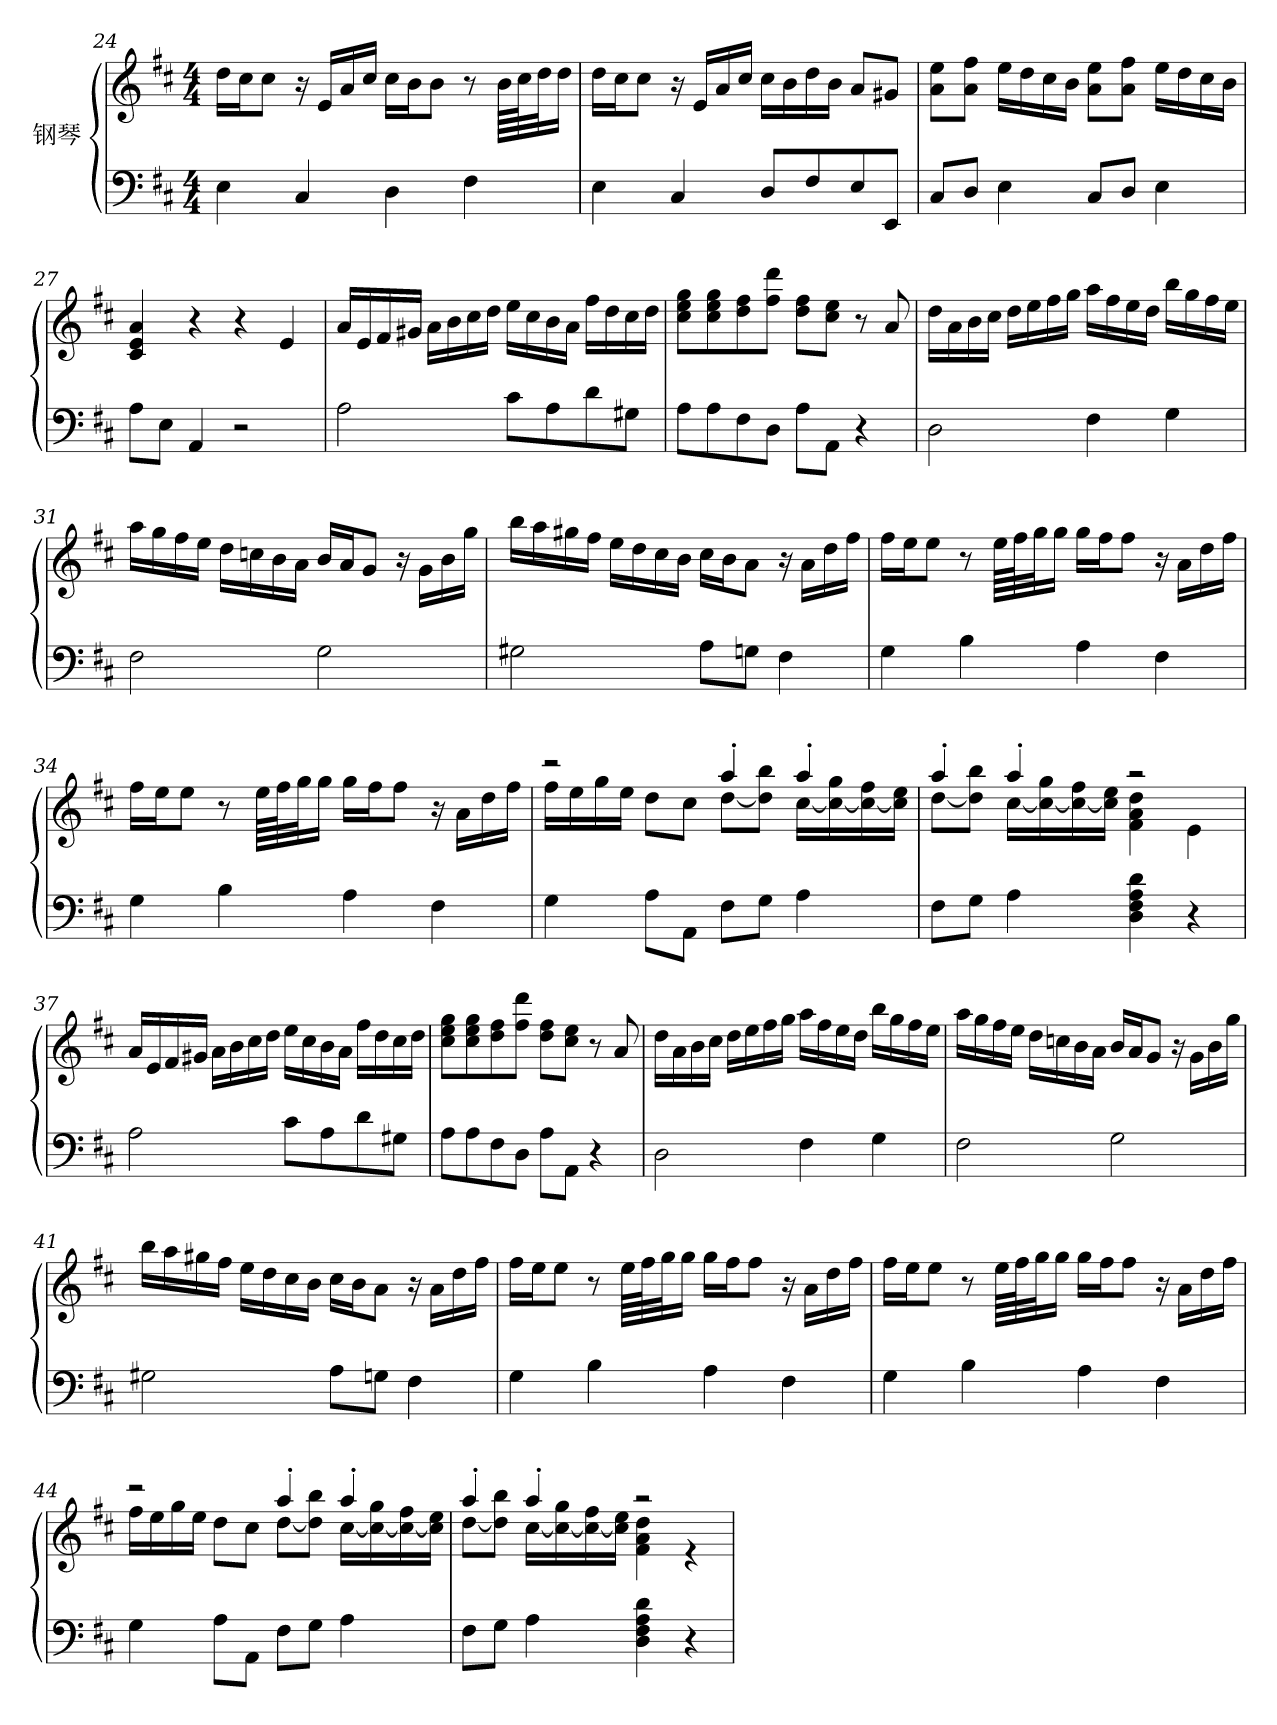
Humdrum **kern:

**kern	**kern
*part2	*part1
*staff2	*staff1
*I"钢琴	*I"钢琴
*clefF4	*clefG2
*k[f#c#]	*k[f#c#]
*M4/4	*M4/4
=24	=24
4E\	16dd\LL
.	16cc#\J
.	8cc#\J
4C#/	16r
.	16e/LL
.	16a/
.	16cc#/JJ
4D\	16cc#\LL
.	16b\J
.	8b\J
4F#\	8r
.	64b\LLLL
.	64cc#\J
.	32dd\J
.	16dd\JJ
!!LO:LB:g=z
=25	=25
4E\	16dd\LL
.	16cc#\J
.	8cc#\J
4C#/	16r
.	16e/LL
.	16a/
.	16cc#/JJ
8D/L	16cc#\LL
.	16b\
8F#/	16dd\
.	16b\JJ
8E/	8a/L
8EE/J	8g#X/J
=26	=26
8C#/L	8a\ 8ee\L
8D/J	8a\ 8ff#\J
4E\	16ee\LL
.	16dd\
.	16cc#\
.	16b\JJ
8C#/L	8a\ 8ee\L
8D/J	8a\ 8ff#\J
4E\	16ee\LL
.	16dd\
.	16cc#\
.	16b\JJ
=27	=27
8A\L	4c#/ 4e/ 4a/
8E\J	.
4AA/	4r
2r	4r
.	4e/
!!LO:LB:g=z
=28	=28
2A\	16a/LL
.	16e/
.	16f#/
.	16g#X/JJ
.	16a\LL
.	16b\
.	16cc#\
.	16dd\JJ
8c#\L	16ee\LL
.	16cc#\
8A\	16b\
.	16a\JJ
8d\	16ff#\LL
.	16dd\
8G#X\J	16cc#\
.	16dd\JJ
=29	=29
8A\L	8cc#\ 8ee\ 8gg\L
8A\	8cc#\ 8ee\ 8gg\
8F#\	8dd\ 8ff#\
8D\J	8ff#\ 8ddd\J
8A\L	8dd\ 8ff#\L
8AA\J	8cc#\ 8ee\J
4r	8r
.	8a/
=30	=30
2D\	16dd\LL
.	16a\
.	16b\
.	16cc#\JJ
.	16dd\LL
.	16ee\
.	16ff#\
.	16gg\JJ
4F#\	16aa\LL
.	16ff#\
.	16ee\
.	16dd\JJ
4G\	16bb\LL
.	16gg\
.	16ff#\
.	16ee\JJ
!!LO:LB:g=z
=31	=31
2F#\	16aa\LL
.	16gg\
.	16ff#\
.	16ee\JJ
.	16dd\LL
.	16ccn\
.	16b\
.	16a\JJ
2G\	16b/LL
.	16a/J
.	8g/J
.	16r
.	16g\LL
.	16b\
.	16gg\JJ
=32	=32
2G#X\	16bb\LL
.	16aa\
.	16gg#X\
.	16ff#\JJ
.	16ee\LL
.	16dd\
.	16cc#\
.	16b\JJ
8A\L	16cc#\LL
.	16b\J
8Gn\J	8a\J
4F#\	16r
.	16a\LL
.	16dd\
.	16ff#\JJ
!!LO:PB:g=z
=33	=33
4G\	16ff#\LL
.	16ee\J
.	8ee\J
4B\	8r
.	64ee\LLLL
.	64ff#\J
.	32gg\J
.	16gg\JJ
4A\	16gg\LL
.	16ff#\J
.	8ff#\J
4F#\	16r
.	16a\LL
.	16dd\
.	16ff#\JJ
=34	=34
4G\	16ff#\LL
.	16ee\J
.	8ee\J
4B\	8r
.	64ee\LLLL
.	64ff#\J
.	32gg\J
.	16gg\JJ
4A\	16gg\LL
.	16ff#\J
.	8ff#\J
4F#\	16r
.	16a\LL
.	16dd\
.	16ff#\JJ
!!LO:LB:g=z
=35	=35
*	*^
4G\	2r	16ff#\LL
.	.	16ee\
.	.	16gg\
.	.	16ee\JJ
8A\L	.	8dd\L
8AA\J	.	8cc#\J
8F#\L	4aa'/	[8dd\L
8G\J	.	8dd\] 8bb\J
4A\	4aa'/	[16cc#\LL
.	.	16cc#\_ 16gg\
.	.	16cc#\_ 16ff#\
.	.	16cc#\] 16ee\JJ
=36	=36	=36
8F#\L	4aa'/	[8dd\L
8G\J	.	8dd\] 8bb\J
4A\	4aa'/	[16cc#\LL
.	.	16cc#\_ 16gg\
.	.	16cc#\_ 16ff#\
.	.	16cc#\] 16ee\JJ
4D\ 4F#\ 4A\ 4d\	2r	4f#\ 4a\ 4dd\
4r	.	4e\
*	*v	*v
=37	=37
2A\	16a/LL
.	16e/
.	16f#/
.	16g#X/JJ
.	16a\LL
.	16b\
.	16cc#\
.	16dd\JJ
8c#\L	16ee\LL
.	16cc#\
8A\	16b\
.	16a\JJ
8d\	16ff#\LL
.	16dd\
8G#X\J	16cc#\
.	16dd\JJ
!!LO:LB:g=z
=38	=38
8A\L	8cc#\ 8ee\ 8gg\L
8A\	8cc#\ 8ee\ 8gg\
8F#\	8dd\ 8ff#\
8D\J	8ff#\ 8ddd\J
8A\L	8dd\ 8ff#\L
8AA\J	8cc#\ 8ee\J
4r	8r
.	8a/
=39	=39
2D\	16dd\LL
.	16a\
.	16b\
.	16cc#\JJ
.	16dd\LL
.	16ee\
.	16ff#\
.	16gg\JJ
4F#\	16aa\LL
.	16ff#\
.	16ee\
.	16dd\JJ
4G\	16bb\LL
.	16gg\
.	16ff#\
.	16ee\JJ
=40	=40
2F#\	16aa\LL
.	16gg\
.	16ff#\
.	16ee\JJ
.	16dd\LL
.	16ccn\
.	16b\
.	16a\JJ
2G\	16b/LL
.	16a/J
.	8g/J
.	16r
.	16g\LL
.	16b\
.	16gg\JJ
!!LO:LB:g=z
=41	=41
2G#X\	16bb\LL
.	16aa\
.	16gg#X\
.	16ff#\JJ
.	16ee\LL
.	16dd\
.	16cc#\
.	16b\JJ
8A\L	16cc#\LL
.	16b\J
8Gn\J	8a\J
4F#\	16r
.	16a\LL
.	16dd\
.	16ff#\JJ
=42	=42
4G\	16ff#\LL
.	16ee\J
.	8ee\J
4B\	8r
.	64ee\LLLL
.	64ff#\J
.	32gg\J
.	16gg\JJ
4A\	16gg\LL
.	16ff#\J
.	8ff#\J
4F#\	16r
.	16a\LL
.	16dd\
.	16ff#\JJ
!!LO:LB:g=z
=43	=43
4G\	16ff#\LL
.	16ee\J
.	8ee\J
4B\	8r
.	64ee\LLLL
.	64ff#\J
.	32gg\J
.	16gg\JJ
4A\	16gg\LL
.	16ff#\J
.	8ff#\J
4F#\	16r
.	16a\LL
.	16dd\
.	16ff#\JJ
=44	=44
*	*^
4G\	2r	16ff#\LL
.	.	16ee\
.	.	16gg\
.	.	16ee\JJ
8A\L	.	8dd\L
8AA\J	.	8cc#\J
8F#\L	4aa'/	[8dd\L
8G\J	.	8dd\] 8bb\J
4A\	4aa'/	[16cc#\LL
.	.	16cc#\_ 16gg\
.	.	16cc#\_ 16ff#\
.	.	16cc#\] 16ee\JJ
=45	=45	=45
8F#\L	4aa'/	[8dd\L
8G\J	.	8dd\] 8bb\J
4A\	4aa'/	[16cc#\LL
.	.	16cc#\_ 16gg\
.	.	16cc#\_ 16ff#\
.	.	16cc#\] 16ee\JJ
4D\ 4F#\ 4A\ 4d\	2r	4f#\ 4a\ 4dd\
4r	.	4r
*	*v	*v
=	=
*-	*-
